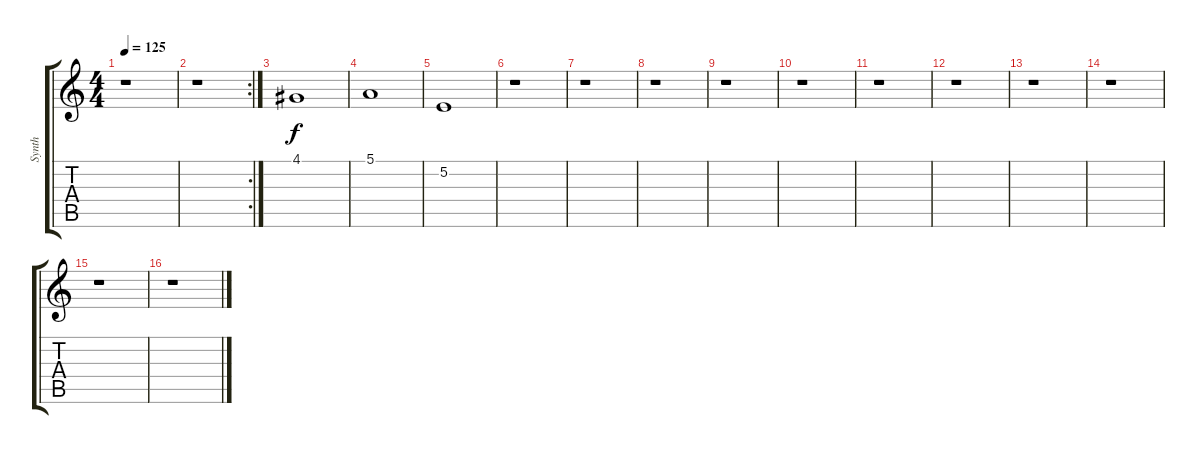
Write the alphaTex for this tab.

\track ("Synth" "Synth") {instrument drawbarorgan}
\staff {score tabs}
\tuning (E4 B3 G3 D3 A2 E2) {hide}
\ts (4 4)
\tempo 125
\clef g2
\ks c
r.1{dy f} |
\rc 2
r.1 |
4.1.1 |
5.1.1 |
5.2.1 |
r.1 |
r.1 |
r.1 |
r.1 |
r.1 |
r.1 |
r.1 |
r.1 |
r.1 |
r.1 |
r.1
